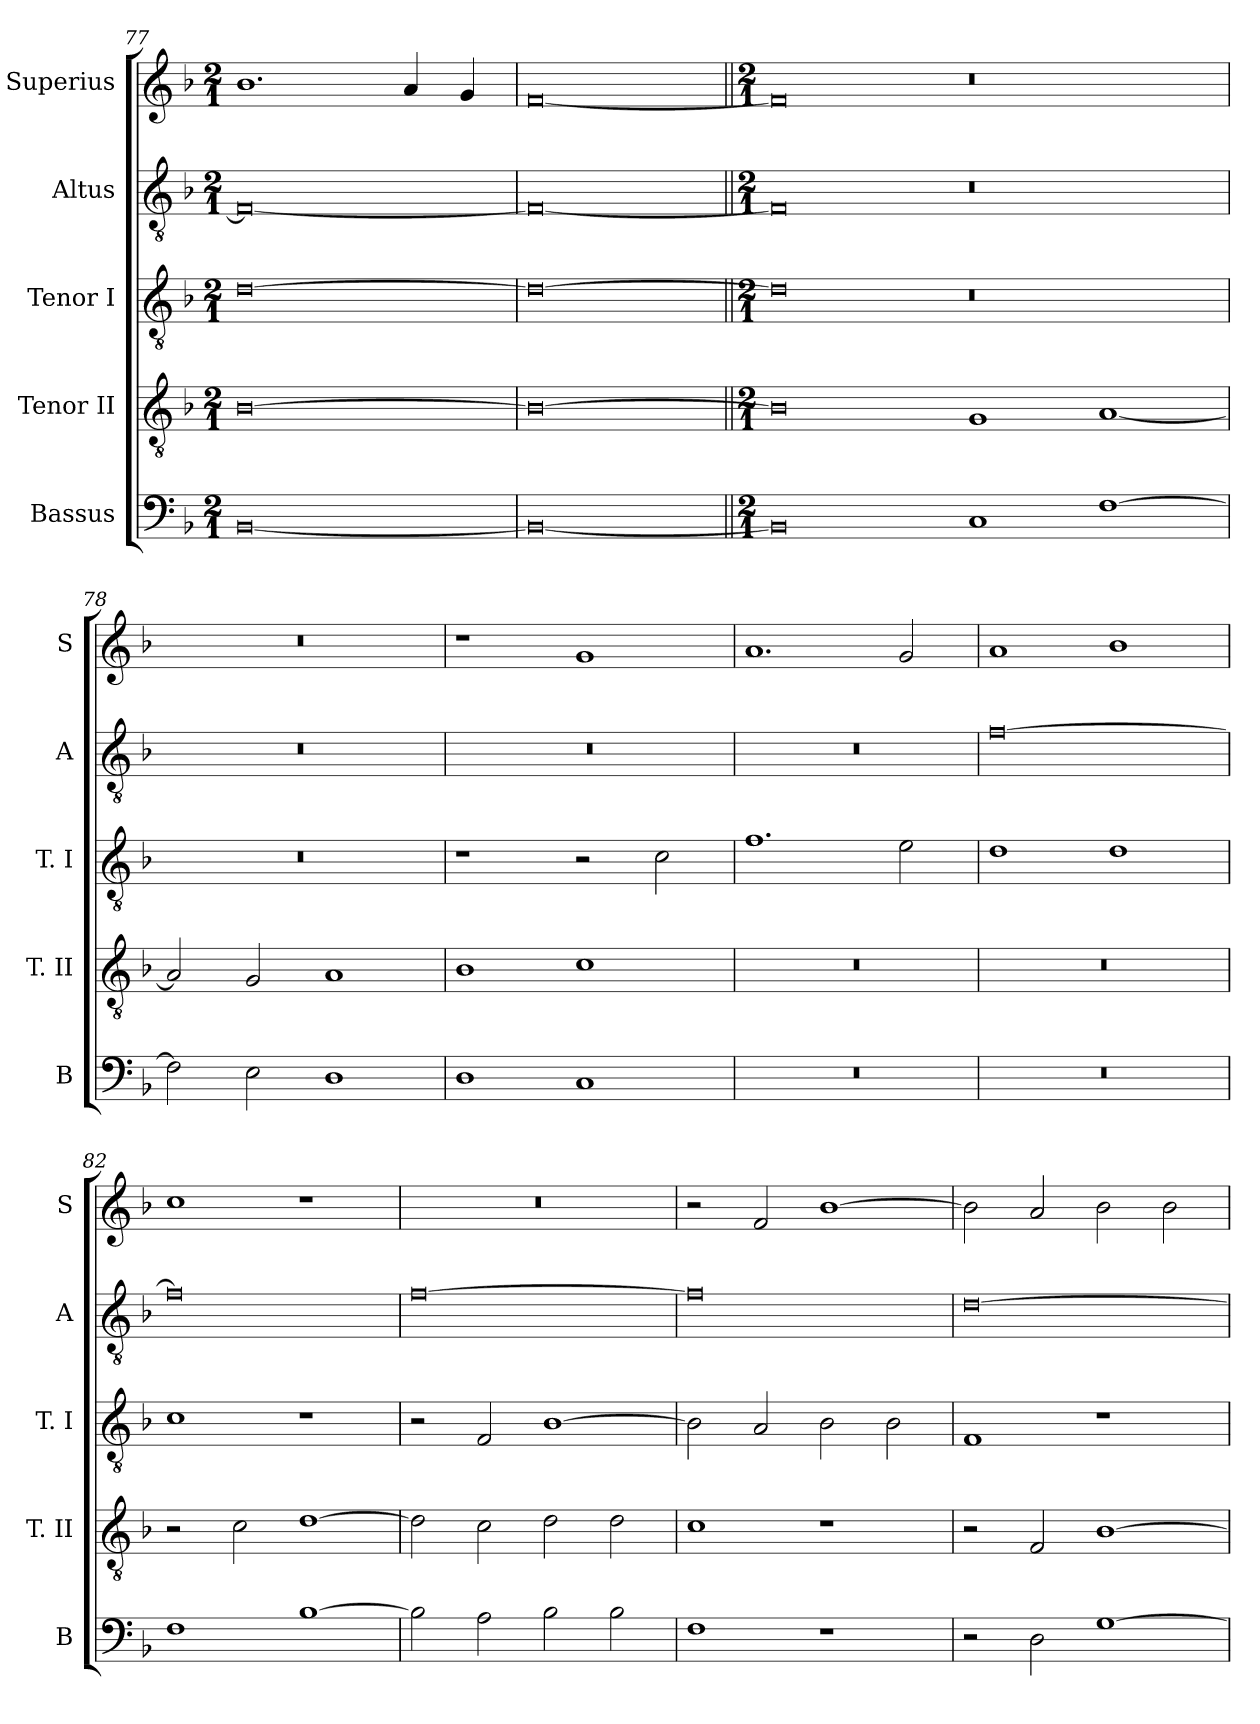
**kern	**kern	**kern	**kern	**kern
*part5	*part4	*part3	*part2	*part1
*staff5	*staff4	*staff3	*staff2	*staff1
*I"Bassus	*I"Tenor II	*I"Tenor I	*I"Altus	*I"Superius
*I'B	*I'T. II	*I'T. I	*I'A	*I'S
*clefF4	*clefGv2	*clefGv2	*clefGv2	*clefG2
*k[b-]	*k[b-]	*k[b-]	*k[b-]	*k[b-]
*F:	*F:	*F:	*F:	*F:
*M2/1	*M2/1	*M2/1	*M2/1	*M2/1
=77	=77	=77	=77	=77
[0BB-	[0B-	[0d	0F_	1.b-
.	.	.	.	4a
.	.	.	.	4g
=	=	=	=	=
0BB-_	0B-_	0d_	0F_	[0f
=||	=||	=||	=||	=||
*M2/1	*M2/1	*M2/1	*M2/1	*M2/1
0BB-]	0B-]	0d]	0F]	0f]
1C	1G	0r	0r	0r
[1F	[1A	.	.	.
=78	=78	=78	=78	=78
2F]	2A]	0r	0r	0r
2E	2G	.	.	.
1D	1A	.	.	.
=79	=79	=79	=79	=79
1D	1B-	1r	0r	1r
1C	1c	2r	.	1g
.	.	2c	.	.
=80	=80	=80	=80	=80
0r	0r	1.f	0r	1.a
.	.	2e	.	2g
=81	=81	=81	=81	=81
0r	0r	1d	[0f	1a
.	.	1d	.	1b-
=82	=82	=82	=82	=82
1F	2r	1c	0f]	1cc
.	2c	.	.	.
[1B-	[1d	1r	.	1r
=83	=83	=83	=83	=83
2B-]	2d]	2r	[0f	0r
2A	2c	2F	.	.
2B-	2d	[1B-	.	.
2B-	2d	.	.	.
=84	=84	=84	=84	=84
1F	1c	2B-]	0f]	2r
.	.	2A	.	2f
1r	1r	2B-	.	[1b-
.	.	2B-	.	.
=85	=85	=85	=85	=85
2r	2r	1F	[0d	2b-]
2D	2F	.	.	2a
[1G	[1B-	1r	.	2b-
.	.	.	.	2b-
=	=	=	=	=
*-	*-	*-	*-	*-
